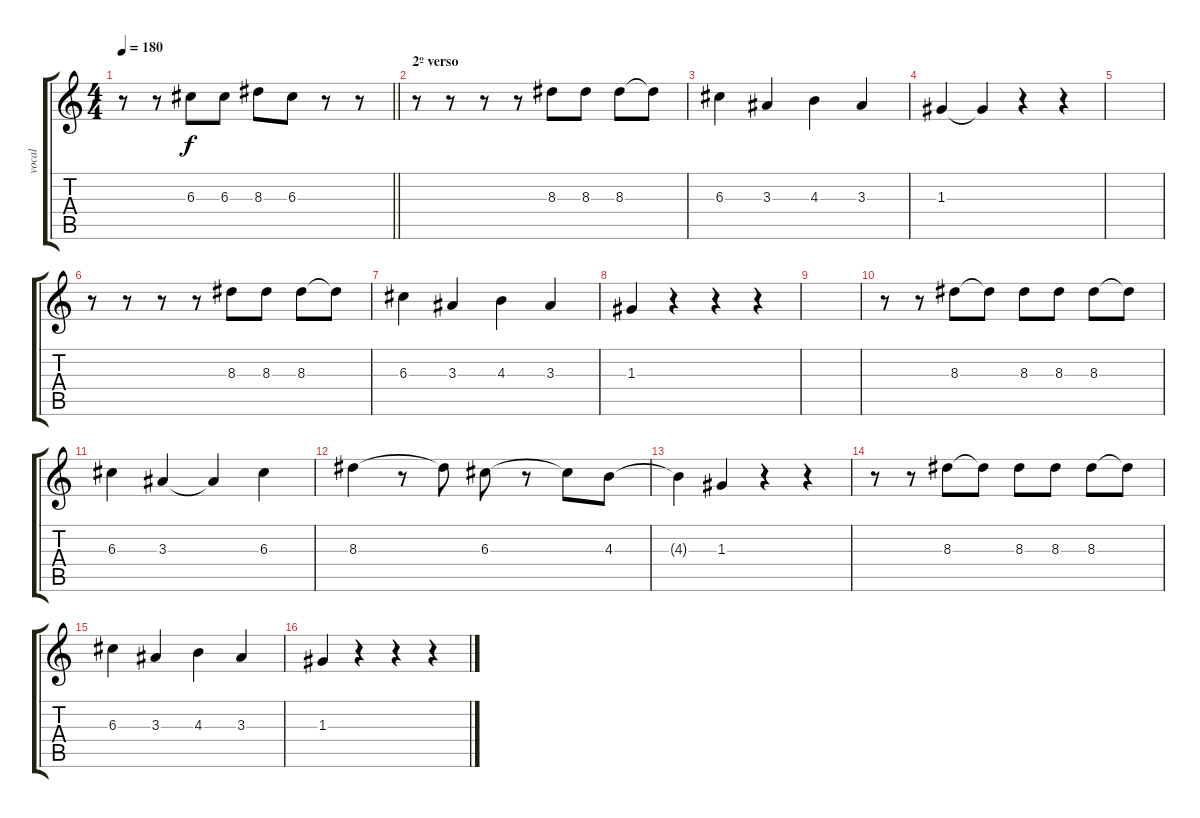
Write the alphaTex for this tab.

\track ("vocal" "vocal") {instrument acousticguitarnylon}
\staff {score tabs}
\tuning (E4 B3 G3 D3 A2 E2) {hide}
\ts (4 4)
\tempo 180
\clef g2
\barLineRight lightlight
\ks c
r.8{dy f} r.8 6.3.8 6.3.8 8.3.8 6.3.8 r.8 r.8 |
\section ("" "2º verso")
r.8 r.8 r.8 r.8 8.3.8 8.3.8 8.3.8 8.3{t}.8 |
6.3.4 3.3.4 4.3.4 3.3.4 |
1.3.4 1.3{t}.4 r.4 r.4 |
|
r.8 r.8 r.8 r.8 8.3.8 8.3.8 8.3.8 8.3{t}.8 |
6.3.4 3.3.4 4.3.4 3.3.4 |
1.3.4 r.4 r.4 r.4 |
|
r.8 r.8 8.3.8 8.3{t}.8 8.3.8 8.3.8 8.3.8 8.3{t}.8 |
6.3.4 3.3.4 3.3{t}.4 6.3.4 |
8.3.4 r.8 8.3{t}.8 6.3.8 r.8 6.3{t}.8 4.3.8 |
4.3{t}.4 1.3.4 r.4 r.4 |
r.8 r.8 8.3.8 8.3{t}.8 8.3.8 8.3.8 8.3.8 8.3{t}.8 |
6.3.4 3.3.4 4.3.4 3.3.4 |
1.3.4 r.4 r.4 r.4
